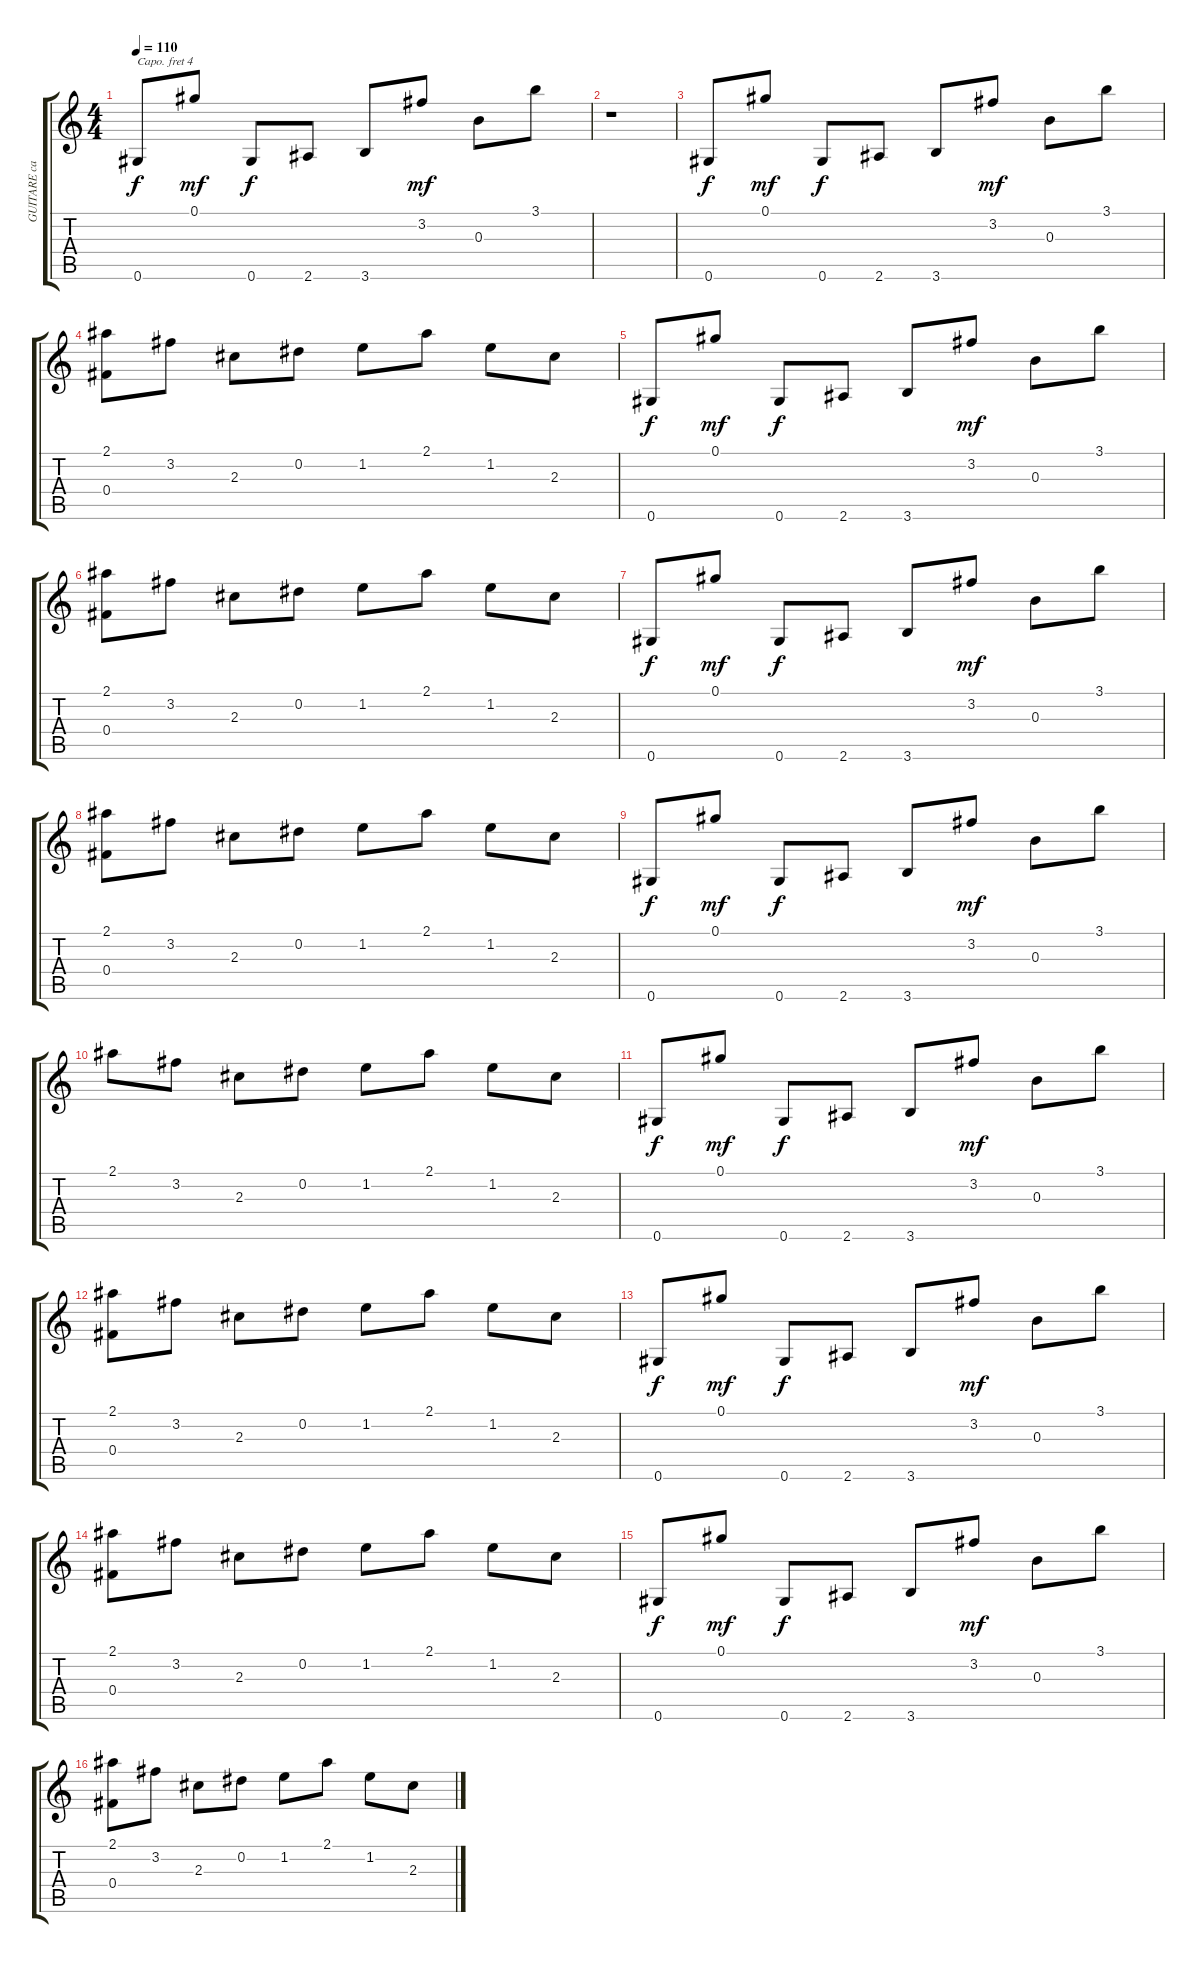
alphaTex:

\track ("GUITARE capo=4" "GUITARE ca") {instrument acousticguitarsteel}
\staff {score tabs}
\capo 4
\tuning (E4 B3 G3 D3 A2 E2) {hide}
\ts (4 4)
\tempo 110
\clef g2
\ks c
0.6.8{dy f} 0.1.8{dy mf} 0.6.8{dy f} 2.6.8 3.6.8 3.2.8{dy mf} 0.3.8 3.1.8 |
r.1 |
0.6.8{dy f} 0.1.8{dy mf} 0.6.8{dy f} 2.6.8 3.6.8 3.2.8{dy mf} 0.3.8 3.1.8 |
(2.1 0.4).8 3.2.8 2.3.8 0.2.8 1.2.8 2.1.8 1.2.8 2.3.8 |
0.6.8{dy f} 0.1.8{dy mf} 0.6.8{dy f} 2.6.8 3.6.8 3.2.8{dy mf} 0.3.8 3.1.8 |
(2.1 0.4).8 3.2.8 2.3.8 0.2.8 1.2.8 2.1.8 1.2.8 2.3.8 |
0.6.8{dy f} 0.1.8{dy mf} 0.6.8{dy f} 2.6.8 3.6.8 3.2.8{dy mf} 0.3.8 3.1.8 |
(2.1 0.4).8 3.2.8 2.3.8 0.2.8 1.2.8 2.1.8 1.2.8 2.3.8 |
0.6.8{dy f} 0.1.8{dy mf} 0.6.8{dy f} 2.6.8 3.6.8 3.2.8{dy mf} 0.3.8 3.1.8 |
2.1.8 3.2.8 2.3.8 0.2.8 1.2.8 2.1.8 1.2.8 2.3.8 |
0.6.8{dy f} 0.1.8{dy mf} 0.6.8{dy f} 2.6.8 3.6.8 3.2.8{dy mf} 0.3.8 3.1.8 |
(2.1 0.4).8 3.2.8 2.3.8 0.2.8 1.2.8 2.1.8 1.2.8 2.3.8 |
0.6.8{dy f} 0.1.8{dy mf} 0.6.8{dy f} 2.6.8 3.6.8 3.2.8{dy mf} 0.3.8 3.1.8 |
(2.1 0.4).8 3.2.8 2.3.8 0.2.8 1.2.8 2.1.8 1.2.8 2.3.8 |
0.6.8{dy f} 0.1.8{dy mf} 0.6.8{dy f} 2.6.8 3.6.8 3.2.8{dy mf} 0.3.8 3.1.8 |
(2.1 0.4).8 3.2.8 2.3.8 0.2.8 1.2.8 2.1.8 1.2.8 2.3.8
